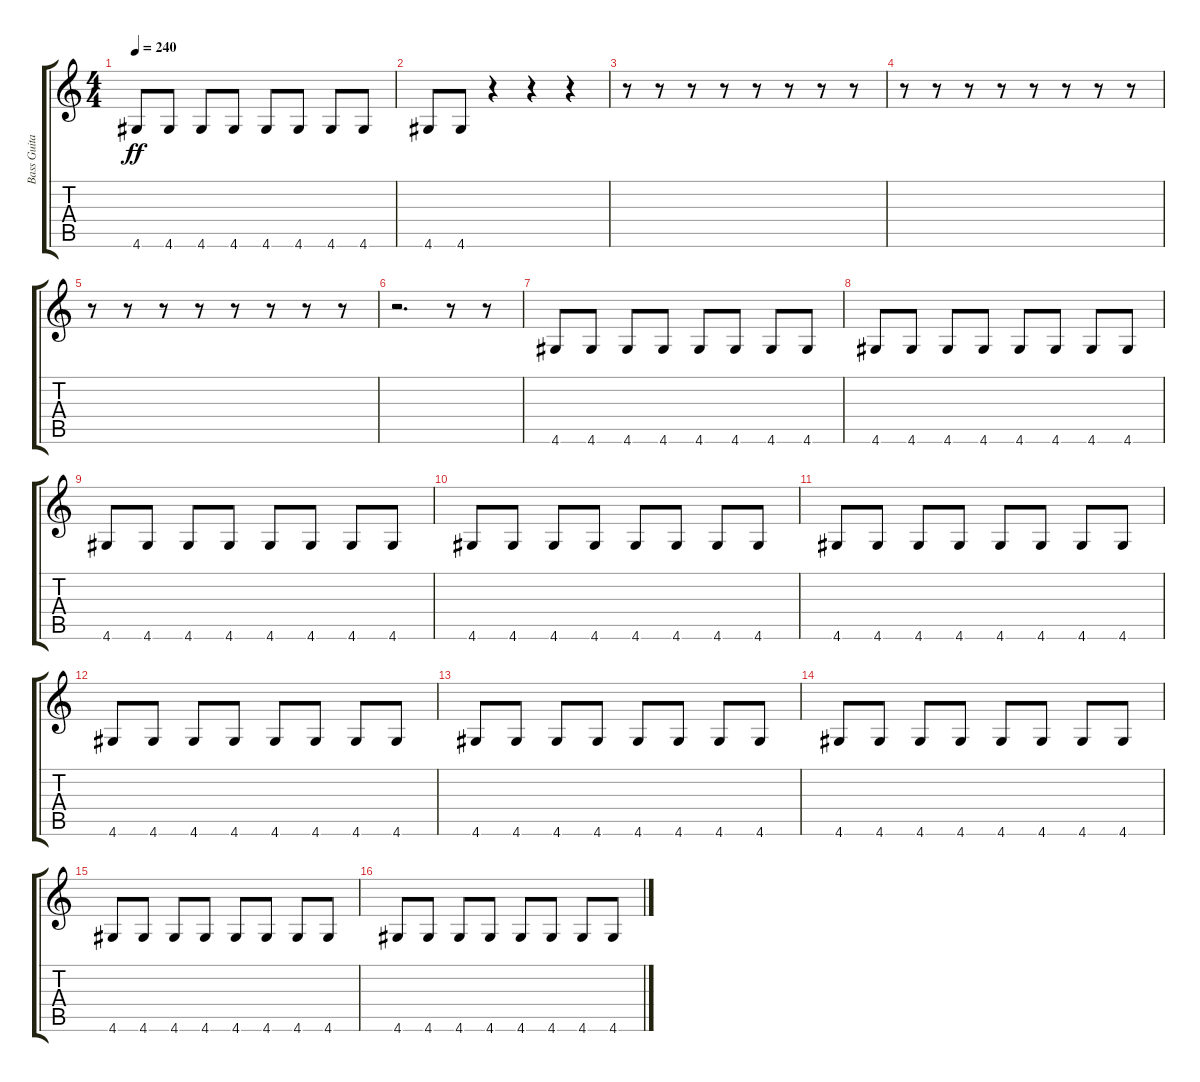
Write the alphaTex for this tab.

\track ("Bass Guitar" "Bass Guita") {instrument electricbassfinger}
\staff {score tabs}
\tuning (E4 B3 G3 D3 A2 E2) {hide}
\ts (4 4)
\tempo 240
\clef g2
\ks c
4.6.8{dy ff} 4.6.8 4.6.8 4.6.8 4.6.8 4.6.8 4.6.8 4.6.8 |
4.6.8 4.6.8 r.4 r.4 r.4 |
r.8 r.8 r.8 r.8 r.8 r.8 r.8 r.8 |
r.8 r.8 r.8 r.8 r.8 r.8 r.8 r.8 |
r.8 r.8 r.8 r.8 r.8 r.8 r.8 r.8 |
r.2{d} r.8 r.8 |
4.6.8 4.6.8 4.6.8 4.6.8 4.6.8 4.6.8 4.6.8 4.6.8 |
4.6.8 4.6.8 4.6.8 4.6.8 4.6.8 4.6.8 4.6.8 4.6.8 |
4.6.8 4.6.8 4.6.8 4.6.8 4.6.8 4.6.8 4.6.8 4.6.8 |
4.6.8 4.6.8 4.6.8 4.6.8 4.6.8 4.6.8 4.6.8 4.6.8 |
4.6.8 4.6.8 4.6.8 4.6.8 4.6.8 4.6.8 4.6.8 4.6.8 |
4.6.8 4.6.8 4.6.8 4.6.8 4.6.8 4.6.8 4.6.8 4.6.8 |
4.6.8 4.6.8 4.6.8 4.6.8 4.6.8 4.6.8 4.6.8 4.6.8 |
4.6.8 4.6.8 4.6.8 4.6.8 4.6.8 4.6.8 4.6.8 4.6.8 |
4.6.8 4.6.8 4.6.8 4.6.8 4.6.8 4.6.8 4.6.8 4.6.8 |
4.6.8 4.6.8 4.6.8 4.6.8 4.6.8 4.6.8 4.6.8 4.6.8
